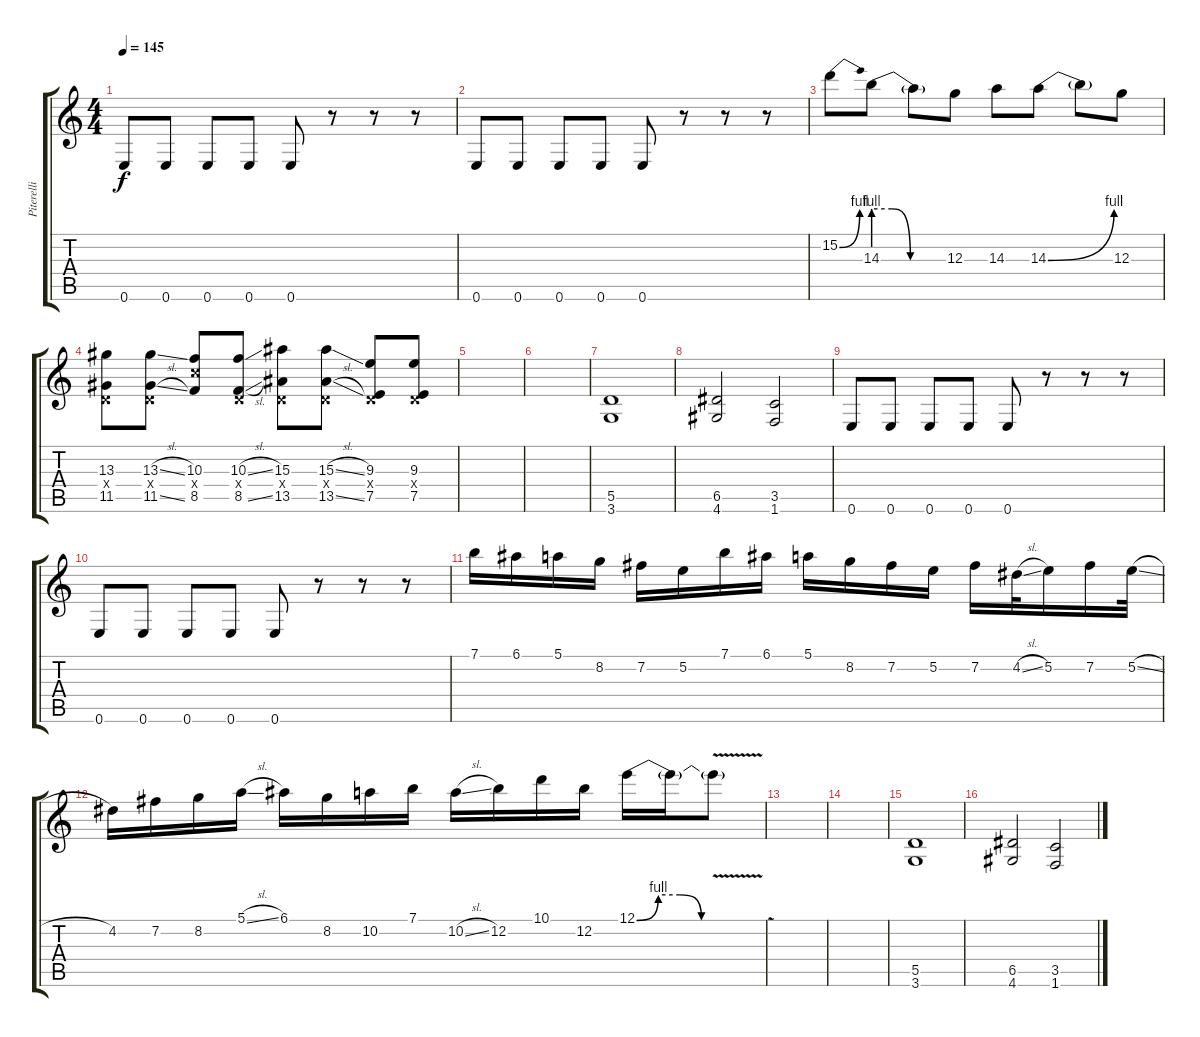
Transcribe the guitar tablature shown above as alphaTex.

\track ("Piterelli" "Piterelli") {instrument distortionguitar}
\staff {score tabs}
\tuning (E4 B3 G3 D3 A2 E2) {hide}
\ts (4 4)
\tempo 145
\clef g2
\ks c
0.6.8{dy f} 0.6.8 0.6.8 0.6.8 0.6.8 r.8 r.8 r.8 |
0.6.8 0.6.8 0.6.8 0.6.8 0.6.8 r.8 r.8 r.8 |
15.2{be (bend 0 0 60 4)}.8 14.3{be (custom 0 4 15 4 30 0 60 0)}.8 14.3{t}.8 12.3.8 14.3.8 14.3{be (bend 0 0 60 4)}.8 14.3{t}.8 12.3.8 |
(13.3 0.4{x} 11.5).8 (13.3{sl} 0.4{x} 11.5{sl}).8 (10.3 10.4{x} 8.5).8 (10.3{sl} 0.4{x} 8.5{sl}).8 (15.3 0.4{x} 13.5).8 (15.3{sl} 0.4{x} 13.5{sl}).8 (9.3 0.4{x} 7.5).8 (9.3 0.4{x} 7.5).8 |
|
|
(5.5 3.6).1 |
(6.5 4.6).2 (3.5 1.6).2 |
0.6.8 0.6.8 0.6.8 0.6.8 0.6.8 r.8 r.8 r.8 |
0.6.8 0.6.8 0.6.8 0.6.8 0.6.8 r.8 r.8 r.8 |
7.1.16 6.1.16 5.1.16 8.2.16 7.2.16 5.2.16 7.1.16 6.1.16 5.1.16 8.2.16 7.2.16 5.2.16 7.2.16 4.2{sl}.32 5.2.16 7.2.16 5.2{sl}.32 |
4.2.16 7.2.16 8.2.16 5.1{sl}.16 6.1.16 8.2.16 10.2.16 7.1.16 10.2{sl}.16 12.2.16 10.1.16 12.2.16 12.1{be (custom 0 0 10 4 20 4 30 0 60 0)}.16 12.1{t}.16 12.1{v t}.8 |
|
|
(5.5 3.6).1 |
(6.5 4.6).2 (3.5 1.6).2
